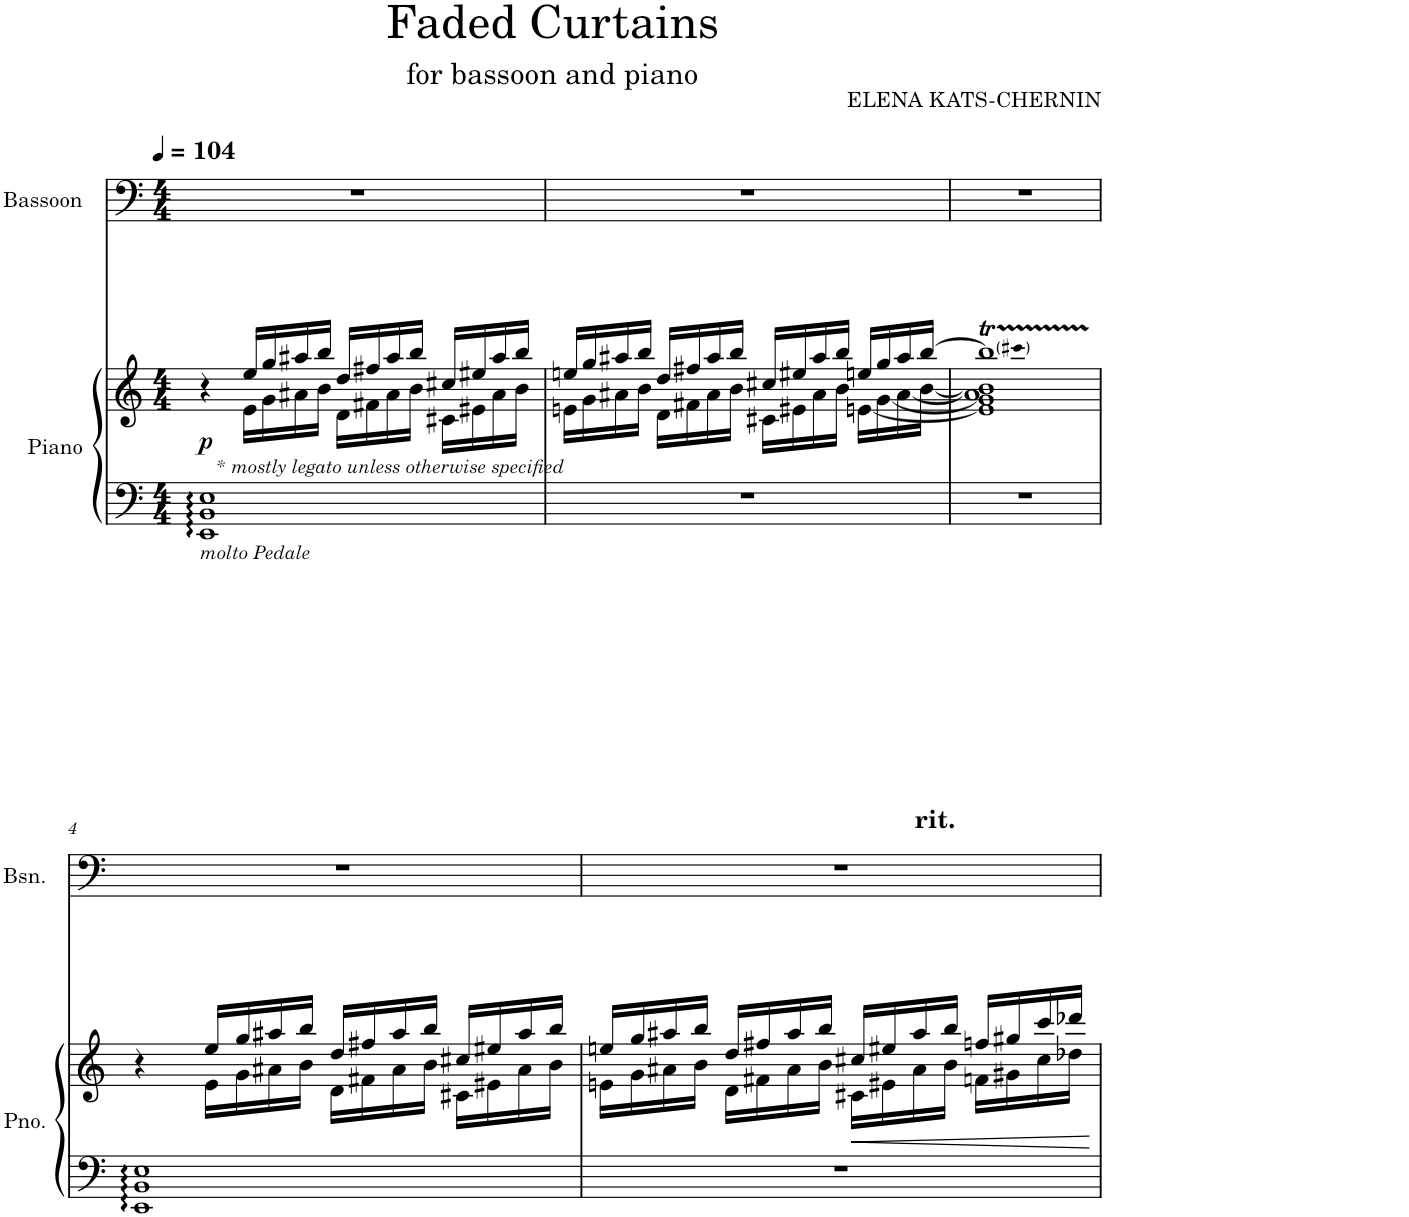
**kern	**kern	**dynam	**kern
*part2	*part2	*part2	*part1
*staff3	*staff2	*staff2/3	*staff1
*I"Piano	*	*	*I"Bassoon
*I'Pno.	*	*	*I'Bsn.
*clefF4	*clefG2	*	*clefF4
*k[]	*k[]	*	*k[]
*M4/4	*M4/4	*	*M4/4
*MM104	*MM104	*	*MM104
=1	=1	=1	=1
*	*^	*	*
!	!LO:TX:b:i:t=* mostly legato unless otherwise specified	!	!	!
!LO:TX:b:i:t=molto Pedale	!	!	!	!
!	!	!	!LO:DY:b	!
1EE:: 1BB:: 1E::	4r	4ryy	p	1r
.	16ee/LL	16e\LL	.	.
.	16gg/	16g\	.	.
.	16aa#X/	16a#X\	.	.
.	16bb/JJ	16b\JJ	.	.
.	16dd/LL	16d\LL	.	.
.	16ff#X/	16f#X\	.	.
.	16aa#/	16a#\	.	.
.	16bb/JJ	16b\JJ	.	.
.	16cc#X/LL	16c#X\LL	.	.
.	16ee#X/	16e#X\	.	.
.	16aa#/	16a#\	.	.
.	16bb/JJ	16b\JJ	.	.
=2	=2	=2	=2	=2
1r	16een/LL	16en\LL	.	1r
.	16gg/	16g\	.	.
.	16aa#X/	16a#X\	.	.
.	16bb/JJ	16b\JJ	.	.
.	16dd/LL	16d\LL	.	.
.	16ff#X/	16f#X\	.	.
.	16aa#/	16a#\	.	.
.	16bb/JJ	16b\JJ	.	.
.	16cc#X/LL	16c#X\LL	.	.
.	16ee#X/	16e#X\	.	.
.	16aa#/	16a#\	.	.
.	16bb/JJ	16b\JJ	.	.
.	16een/LL	[16en\LL	.	.
.	16gg/	[16g\	.	.
.	16aa#/	[16a#\	.	.
.	[16bb/JJ	[16b\JJ	.	.
=3	=3	=3	=3	=3
*	*	*^	*	*
1r	1bbt]	1e] 1g] 1a#] 1b]	4ryy	.	1r
.	.	.	4ccc#X!	.	.
.	.	.	2ryy	.	.
*	*	*v	*v	*	*
!!LO:LB:g=z
=4	=4	=4	=4	=4
1EE:: 1BB:: 1E::	4r	4ryy	.	1r
.	16ee/LL	16e\LL	.	.
.	16gg/	16g\	.	.
.	16aa#X/	16a#X\	.	.
.	16bb/JJ	16b\JJ	.	.
.	16dd/LL	16d\LL	.	.
.	16ff#X/	16f#X\	.	.
.	16aa#/	16a#\	.	.
.	16bb/JJ	16b\JJ	.	.
.	16cc#X/LL	16c#X\LL	.	.
.	16ee#X/	16e#X\	.	.
.	16aa#/	16a#\	.	.
.	16bb/JJ	16b\JJ	.	.
=5	=5	=5	=5	=5
!	!	!	!	!LO:TX:a:B:t=rit.
1r	16een/LL	16en\LL	.	1r
.	16gg/	16g\	.	.
.	16aa#X/	16a#X\	.	.
.	16bb/JJ	16b\JJ	.	.
.	16dd/LL	16d\LL	.	.
.	16ff#X/	16f#X\	.	.
.	16aa#/	16a#\	.	.
.	16bb/JJ	16b\JJ	.	.
!	!	!	!LO:HP:b	!
.	16cc#X/LL	16c#X\LL	<	.
.	16ee#X/	16e#X\	.	.
.	16aa#/	16a#\	.	.
.	16bb/JJ	16b\JJ	.	.
.	16ffn/LL	16fn\LL	.	.
.	16gg#X/	16g#X\	.	.
.	16ccc/	16cc#\	.	.
.	16ddd-X/JJ	16dd-X\JJ	.	.
*	*v	*v	*	*
.	.	[	.
=	=	=	=
*-	*-	*-	*-
